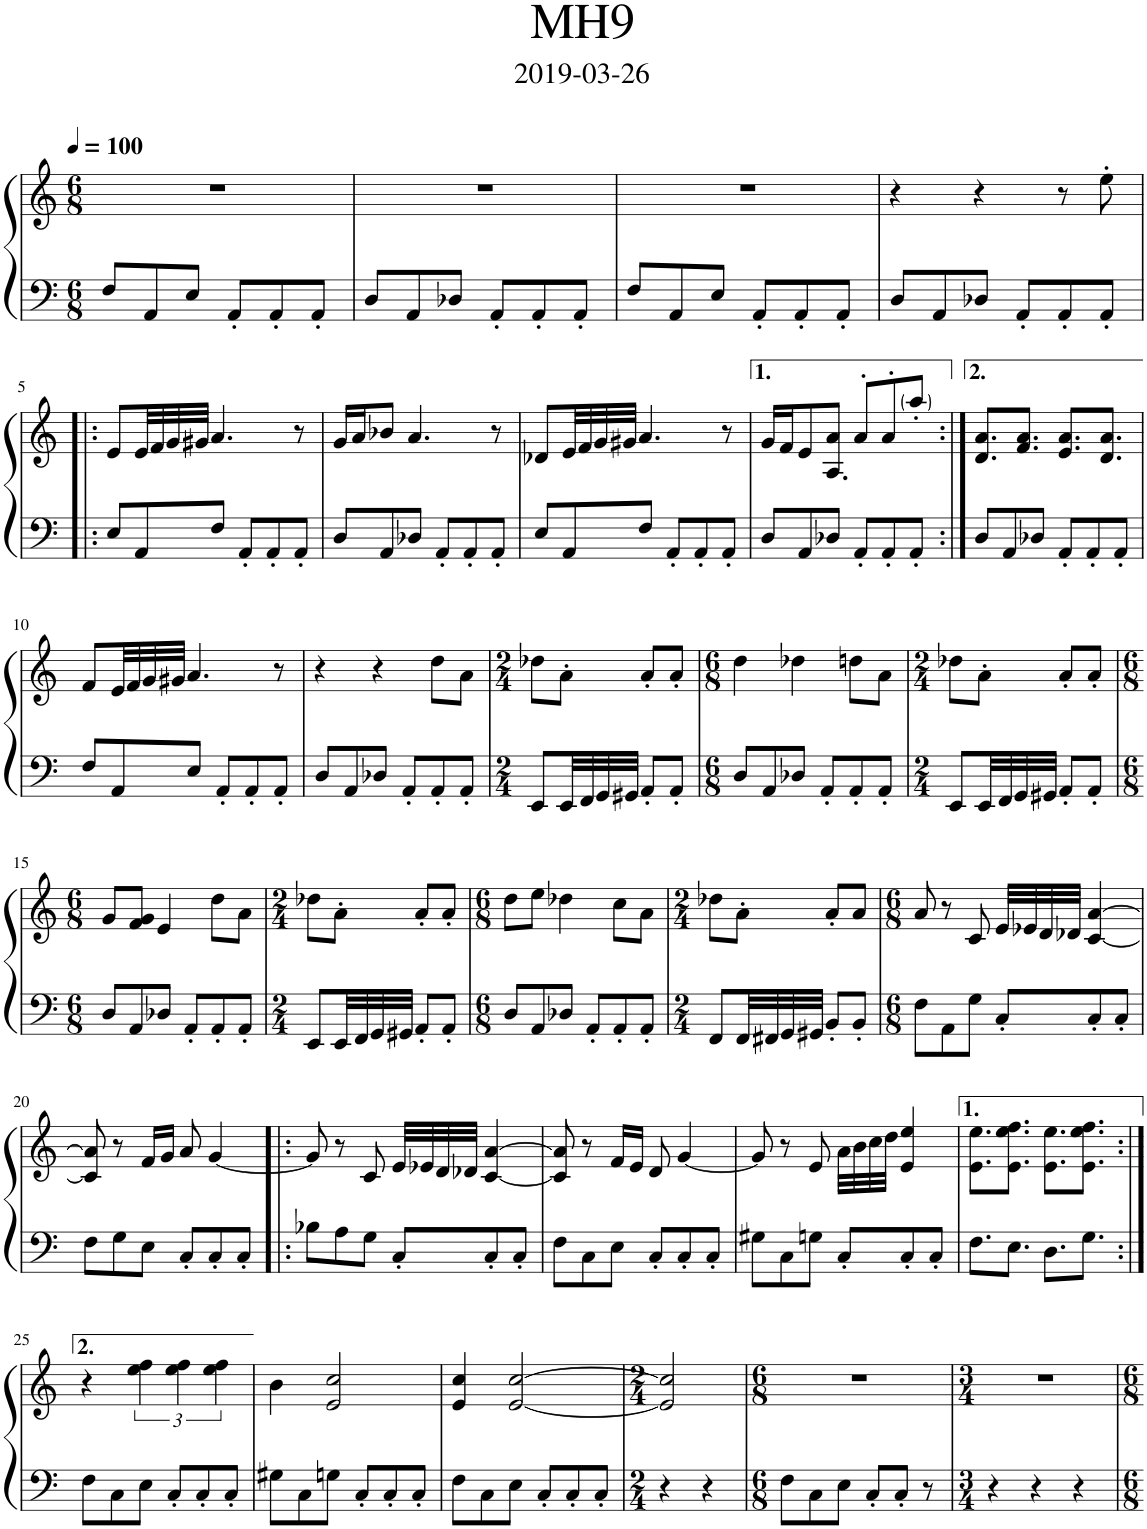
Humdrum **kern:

**kern	**kern
*part1	*part1
*staff2	*staff1
*I"Piano	*
*I'Pno.	*
*clefF4	*clefG2
*k[]	*k[]
*M6/8	*M6/8
*MM100	*MM100
=1	=1
8F/L	2.r
8AA/	.
8E/J	.
8AA'/L	.
8AA'/	.
8AA'/J	.
=2	=2
8D/L	2.r
8AA/	.
8D-X/J	.
8AA'/L	.
8AA'/	.
8AA'/J	.
=3	=3
8F/L	2.r
8AA/	.
8E/J	.
8AA'/L	.
8AA'/	.
8AA'/J	.
=4	=4
8D/L	4r
8AA/	.
8D-X/J	4r
8AA'/L	.
8AA'/	8r
8AA'/J	8ee'\
!!LO:LB:g=z
=5!|:	=5!|:
8E/L	8e/L
8AA/	32e/LL
.	32f/
.	32g/
.	32g#X/JJJ
8F/J	4.a/
8AA'/L	.
8AA'/	.
8AA'/J	8r
=6	=6
8D/L	16g/LL
.	16a/J
8AA/	8b-X/J
8D-X/J	4.a/
8AA'/L	.
8AA'/	.
8AA'/J	8r
=7	=7
8E/L	8d-X/L
8AA/	32e/LL
.	32f/
.	32g/
.	32g#X/JJJ
8F/J	4.a/
8AA'/L	.
8AA'/	.
8AA'/J	8r
=8	=8
*	*^
8D/L	16g/LL	4ryy
.	16f/J	.
8AA/	8e/	.
8D-X/J	8a/J	4.A/
8AA'/L	8a'/L	.
8AA'/	8a'/	.
8AA'/J	8aa'/J	8ryy
*	*v	*v
=9:|!	=9:|!
8D/L	8.d/ 8.a/L
8AA/	.
.	8.f/ 8.a/J
8D-X/J	.
8AA'/L	8.e/ 8.a/L
8AA'/	.
.	8.d/ 8.a/J
8AA'/J	.
!!LO:LB:g=z
=10	=10
8F/L	8f/L
8AA/	32e/LL
.	32f/
.	32g/
.	32g#X/JJJ
8E/J	4.a/
8AA'/L	.
8AA'/	.
8AA'/J	8r
=11	=11
8D/L	4r
8AA/	.
8D-X/J	4r
8AA'/L	.
8AA'/	8dd\L
8AA'/J	8a\J
=12	=12
*M2/4	*M2/4
8EE/L	8dd-X\L
32EE/LL	8a'\J
32FF/	.
32GG/	.
32GG#X/JJJ	.
8AA'/L	8a'/L
8AA'/J	8a'/J
=13	=13
*M6/8	*M6/8
8D/L	4dd\
8AA/	.
8D-X/J	4dd-X\
8AA'/L	.
8AA'/	8ddn\L
8AA'/J	8a\J
=14	=14
*M2/4	*M2/4
8EE/L	8dd-X\L
32EE/LL	8a'\J
32FF/	.
32GG/	.
32GG#X/JJJ	.
8AA'/L	8a'/L
8AA'/J	8a'/J
!!LO:LB:g=z
=15	=15
*M6/8	*M6/8
8D/L	8g/L
8AA/	8f/ 8g/J
8D-X/J	4e/
8AA'/L	.
8AA'/	8dd\L
8AA'/J	8a\J
=16	=16
*M2/4	*M2/4
8EE/L	8dd-X\L
32EE/LL	8a'\J
32FF/	.
32GG/	.
32GG#X/JJJ	.
8AA'/L	8a'/L
8AA'/J	8a'/J
=17	=17
*M6/8	*M6/8
8D/L	8dd\L
8AA/	8ee\J
8D-X/J	4dd-X\
8AA'/L	.
8AA'/	8cc\L
8AA'/J	8a\J
=18	=18
*M2/4	*M2/4
8FF/L	8dd-X\L
32FF/LL	8a'\J
32FF#X/	.
32GG/	.
32GG#X/JJJ	.
8BB'/L	8a'/L
8BB'/J	8a/J
=19	=19
*M6/8	*M6/8
8F\L	8a/
8AA\	8r
8G\J	8c/
8C'/L	32e/LLL
.	32e-X/
.	32d/
.	32d-X/JJJ
8C'/	[4c/ [4a/
8C'/J	.
!!LO:LB:g=z
=20	=20
8F\L	8c/] 8a/]
8G\	8r
8E\J	16f/LL
.	16g/JJ
8C'/L	8a/
8C'/	[4g/
8C'/J	.
=21!|:	=21!|:
8B-X\L	8g/]
8A\	8r
8G\J	8c/
8C'/L	32e/LLL
.	32e-X/
.	32d/
.	32d-X/JJJ
8C'/	[4c/ [4a/
8C'/J	.
=22	=22
8F\L	8c/] 8a/]
8C\	8r
8E\J	16f/LL
.	16e/JJ
8C'/L	8d/
8C'/	[4g/
8C'/J	.
=23	=23
8G#X\L	8g/]
8C\	8r
8Gn\J	8e/
8C'/L	32a\LLL
.	32b\
.	32cc\
.	32dd\JJJ
8C'/	4e/ 4ee/
8C'/J	.
=24	=24
8.F\L	8.e\ 8.ee\L
8.E\J	8.e\ 8.ee\ 8.ff\J
8.D\L	8.e\ 8.ee\L
8.G\J	8.e\ 8.ee\ 8.ff\J
!!LO:LB:g=z
=25:|!	=25:|!
8F\L	4r
8C\	.
8E\J	6ee\ 6ff\
8C'/L	.
.	6ee\ 6ff\
8C'/	.
.	6ee\ 6ff\
8C'/J	.
=26	=26
8G#X\L	4b\
8C\	.
8Gn\J	2e/ 2cc/
8C'/L	.
8C'/	.
8C'/J	.
=27	=27
8F\L	4e/ 4cc/
8C\	.
8E\J	[2e/ [2cc/
8C'/L	.
8C'/	.
8C'/J	.
=28	=28
*M2/4	*M2/4
4r	2e/] 2cc/]
4r	.
=29	=29
*M6/8	*M6/8
8F\L	2.r
8C\	.
8E\J	.
8C'/L	.
8C'/J	.
8r	.
=30	=30
*M3/4	*M3/4
4r	2.r
4r	.
4r	.
=	=
*-	*-
